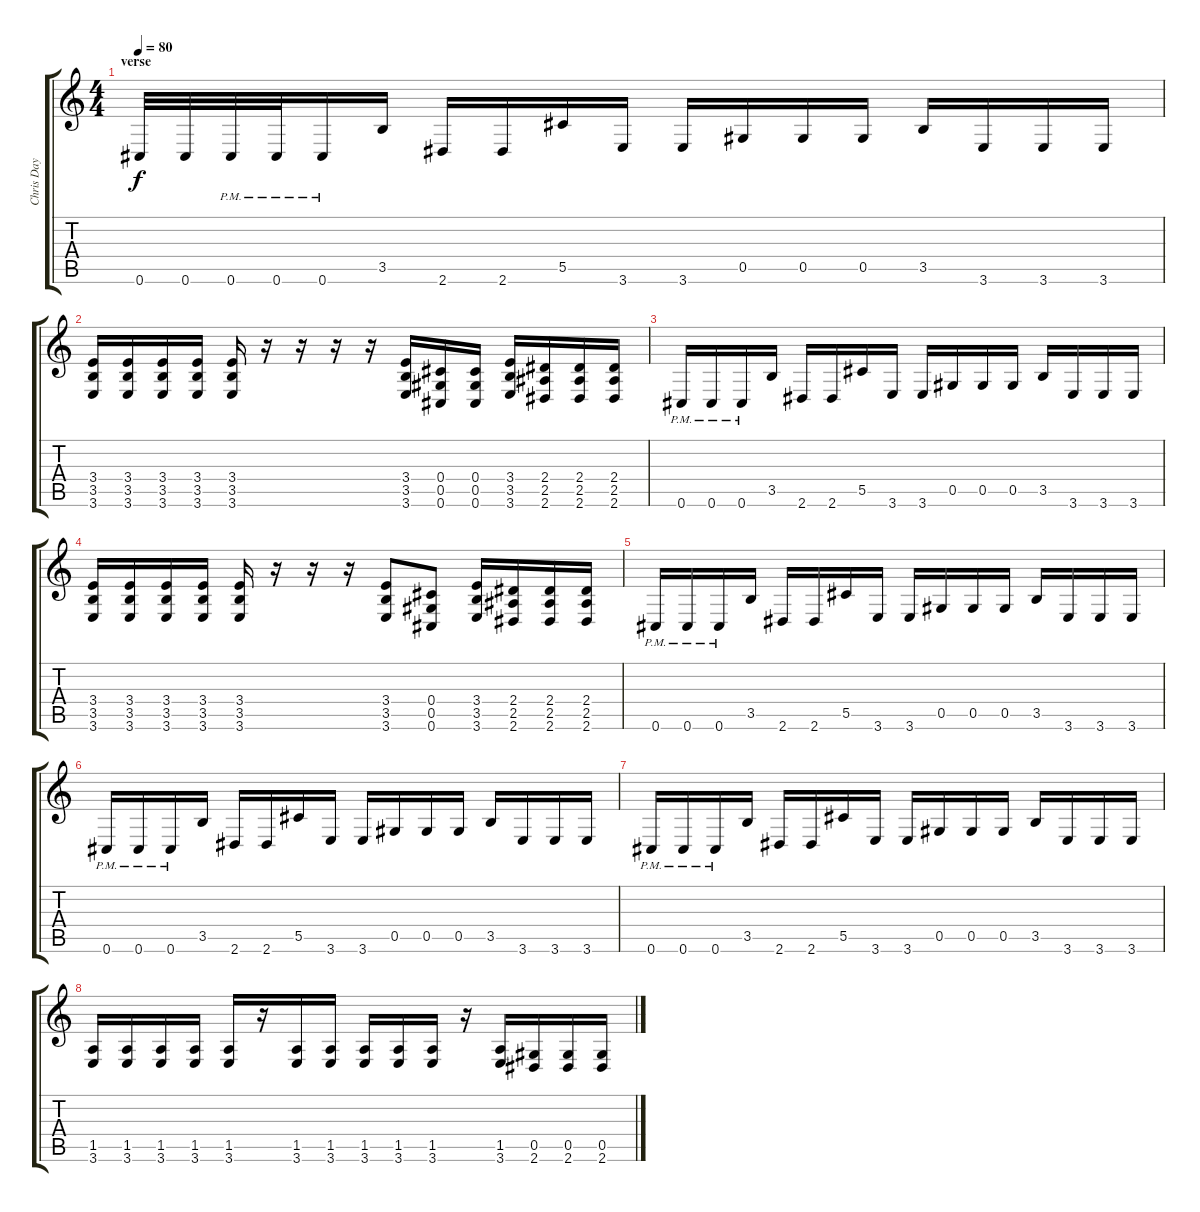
\track ("Chris Day" "Chris Day") {instrument distortionguitar}
\staff {score tabs}
\tuning (Eb4 Bb3 Gb3 Db3 Ab2 Db2) {hide}
\ts (4 4)
\section ("" "verse")
\tempo 80
\clef g2
\ks c
0.6.32{dy f} 0.6.32 0.6{pm}.32 0.6{pm}.32 0.6{pm}.16 3.5.16 2.6.16 2.6.16 5.5.16 3.6.16 3.6.16 0.5.16 0.5.16 0.5.16 3.5.16 3.6.16 3.6.16 3.6.16 |
(3.4 3.5 3.6).16 (3.4 3.5 3.6).16 (3.4 3.5 3.6).16 (3.4 3.5 3.6).16 (3.4 3.5 3.6).16 r.16 r.16 r.16 r.16 (3.4 3.5 3.6).16 (0.4 0.5 0.6).16 (0.4 0.5 0.6).16 (3.4 3.5 3.6).16 (2.4 2.5 2.6).16 (2.4 2.5 2.6).16 (2.4 2.5 2.6).16 |
0.6{pm}.16 0.6{pm}.16 0.6{pm}.16 3.5.16 2.6.16 2.6.16 5.5.16 3.6.16 3.6.16 0.5.16 0.5.16 0.5.16 3.5.16 3.6.16 3.6.16 3.6.16 |
(3.4 3.5 3.6).16 (3.4 3.5 3.6).16 (3.4 3.5 3.6).16 (3.4 3.5 3.6).16 (3.4 3.5 3.6).16 r.16 r.16 r.16 (3.4 3.5 3.6).8 (0.4 0.5 0.6).8 (3.4 3.5 3.6).16 (2.4 2.5 2.6).16 (2.4 2.5 2.6).16 (2.4 2.5 2.6).16 |
0.6{pm}.16 0.6{pm}.16 0.6{pm}.16 3.5.16 2.6.16 2.6.16 5.5.16 3.6.16 3.6.16 0.5.16 0.5.16 0.5.16 3.5.16 3.6.16 3.6.16 3.6.16 |
0.6{pm}.16 0.6{pm}.16 0.6{pm}.16 3.5.16 2.6.16 2.6.16 5.5.16 3.6.16 3.6.16 0.5.16 0.5.16 0.5.16 3.5.16 3.6.16 3.6.16 3.6.16 |
0.6{pm}.16 0.6{pm}.16 0.6{pm}.16 3.5.16 2.6.16 2.6.16 5.5.16 3.6.16 3.6.16 0.5.16 0.5.16 0.5.16 3.5.16 3.6.16 3.6.16 3.6.16 |
(1.5 3.6).16 (1.5 3.6).16 (1.5 3.6).16 (1.5 3.6).16 (1.5 3.6).16 r.16 (1.5 3.6).16 (1.5 3.6).16 (1.5 3.6).16 (1.5 3.6).16 (1.5 3.6).16 r.16 (1.5 3.6).16 (0.5 2.6).16 (0.5 2.6).16 (0.5 2.6).16
